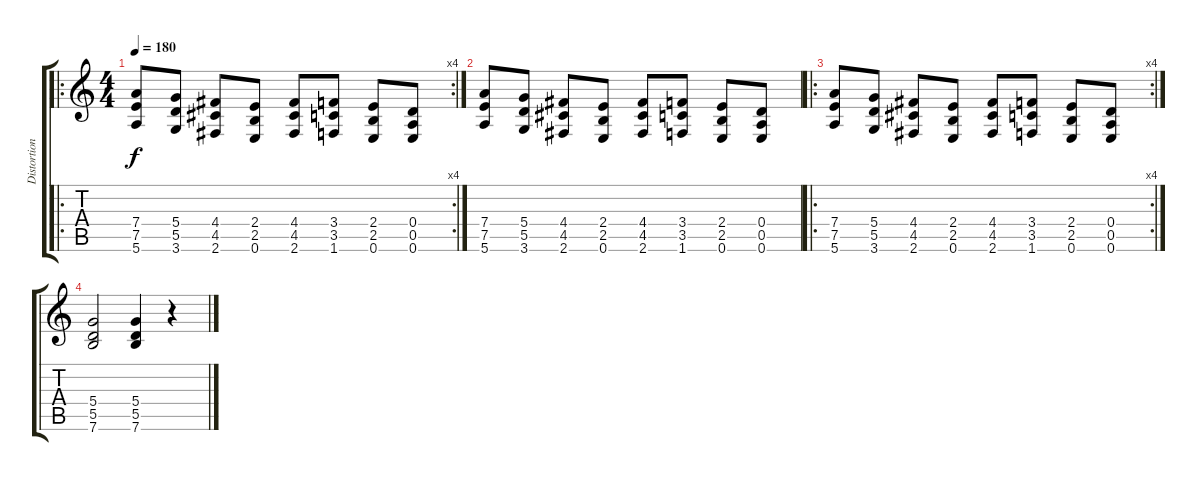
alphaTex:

\track ("Distortion Guitar " "Distortion") {instrument distortionguitar}
\staff {score tabs}
\tuning (E4 B3 G3 D3 A2 E2) {hide}
\ro
\rc 4
\ts (4 4)
\tempo 180
\clef g2
\ks c
(7.4 7.5 5.6).8{dy f} (5.4 5.5 3.6).8 (4.4 4.5 2.6).8 (2.4 2.5 0.6).8 (4.4 4.5 2.6).8 (3.4 3.5 1.6).8 (2.4 2.5 0.6).8 (0.4 0.5 0.6).8 |
(7.4 7.5 5.6).8 (5.4 5.5 3.6).8 (4.4 4.5 2.6).8 (2.4 2.5 0.6).8 (4.4 4.5 2.6).8 (3.4 3.5 1.6).8 (2.4 2.5 0.6).8 (0.4 0.5 0.6).8 |
\ro
\rc 4
(7.4 7.5 5.6).8 (5.4 5.5 3.6).8 (4.4 4.5 2.6).8 (2.4 2.5 0.6).8 (4.4 4.5 2.6).8 (3.4 3.5 1.6).8 (2.4 2.5 0.6).8 (0.4 0.5 0.6).8 |
(5.4 5.5 7.6).2 (5.4 5.5 7.6).4 r.4
